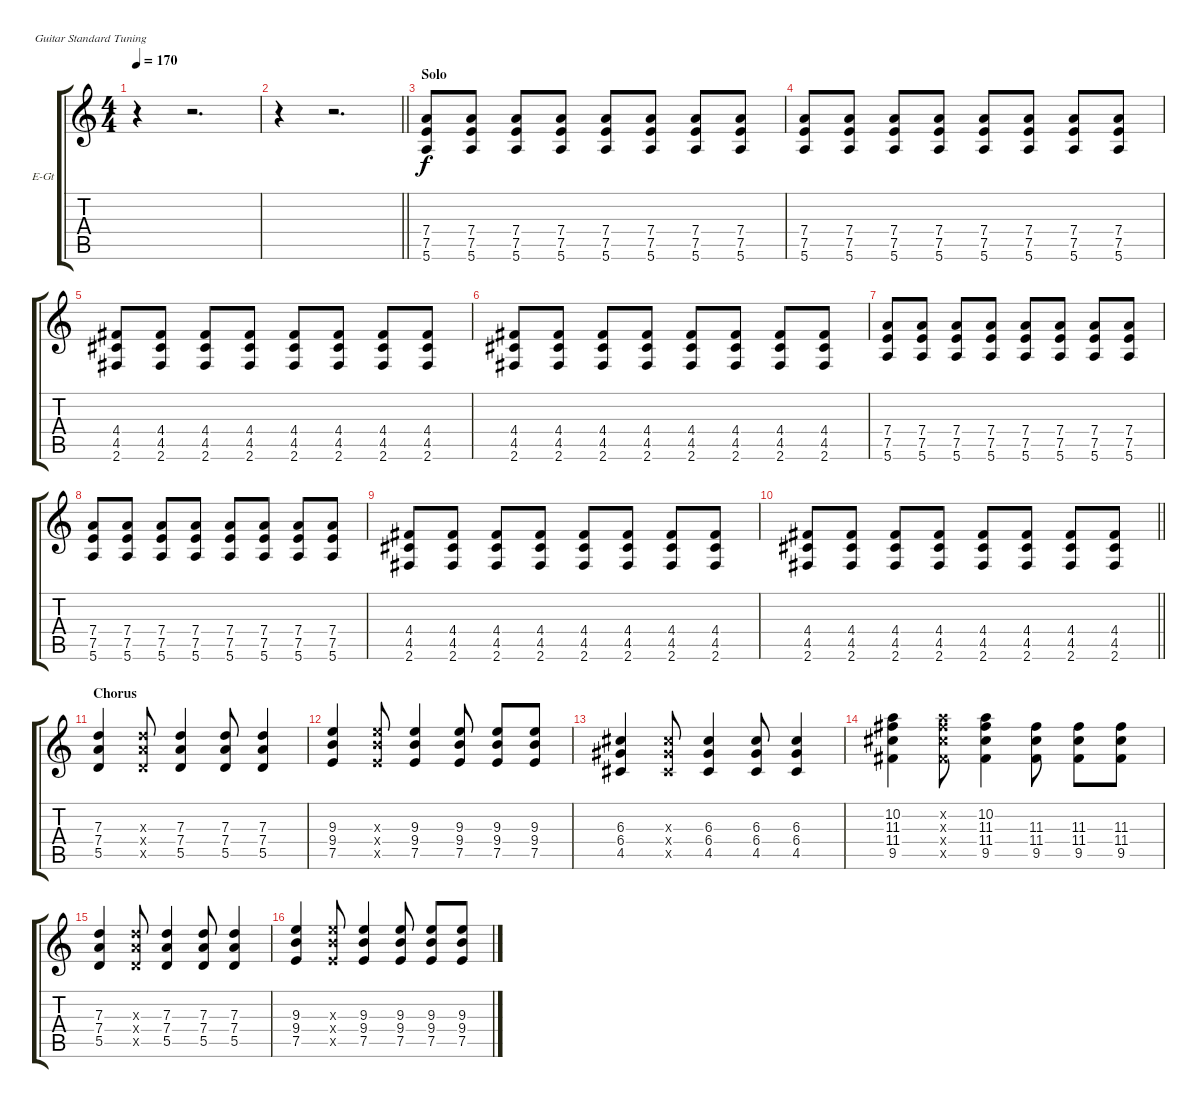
\bracketExtendMode groupsimilarinstruments
\firstSystemTrackNameOrientation horizontal
\otherSystemsTrackNameOrientation horizontal
\track ("Guitar" "E-Gt") {instrument distortionguitar}
\staff {score tabs}
\tuning (E4 B3 G3 D3 A2 E2)
\ts (4 4)
\tempo 170
\clef g2
\ks c
r.4{dy f} r.2{d} |
\barLineRight lightlight
r.4 r.2{d} |
\section ("" "Solo")
(7.4 7.5 5.6).8 (7.4 7.5 5.6).8 (7.4 7.5 5.6).8 (7.4 7.5 5.6).8 (7.4 7.5 5.6).8 (7.4 7.5 5.6).8 (7.4 7.5 5.6).8 (7.4 7.5 5.6).8 |
(7.4 7.5 5.6).8 (7.4 7.5 5.6).8 (7.4 7.5 5.6).8 (7.4 7.5 5.6).8 (7.4 7.5 5.6).8 (7.4 7.5 5.6).8 (7.4 7.5 5.6).8 (7.4 7.5 5.6).8 |
(4.4 4.5 2.6).8 (4.4 4.5 2.6).8 (4.4 4.5 2.6).8 (4.4 4.5 2.6).8 (4.4 4.5 2.6).8 (4.4 4.5 2.6).8 (4.4 4.5 2.6).8 (4.4 4.5 2.6).8 |
(4.4 4.5 2.6).8 (4.4 4.5 2.6).8 (4.4 4.5 2.6).8 (4.4 4.5 2.6).8 (4.4 4.5 2.6).8 (4.4 4.5 2.6).8 (4.4 4.5 2.6).8 (4.4 4.5 2.6).8 |
(7.4 7.5 5.6).8 (7.4 7.5 5.6).8 (7.4 7.5 5.6).8 (7.4 7.5 5.6).8 (7.4 7.5 5.6).8 (7.4 7.5 5.6).8 (7.4 7.5 5.6).8 (7.4 7.5 5.6).8 |
(7.4 7.5 5.6).8 (7.4 7.5 5.6).8 (7.4 7.5 5.6).8 (7.4 7.5 5.6).8 (7.4 7.5 5.6).8 (7.4 7.5 5.6).8 (7.4 7.5 5.6).8 (7.4 7.5 5.6).8 |
(4.4 4.5 2.6).8 (4.4 4.5 2.6).8 (4.4 4.5 2.6).8 (4.4 4.5 2.6).8 (4.4 4.5 2.6).8 (4.4 4.5 2.6).8 (4.4 4.5 2.6).8 (4.4 4.5 2.6).8 |
\barLineRight lightlight
(4.4 4.5 2.6).8 (4.4 4.5 2.6).8 (4.4 4.5 2.6).8 (4.4 4.5 2.6).8 (4.4 4.5 2.6).8 (4.4 4.5 2.6).8 (4.4 4.5 2.6).8 (4.4 4.5 2.6).8 |
\section ("" "Chorus")
(7.3 7.4 5.5).4 (7.3{x} 7.4{x} 5.5{x}).8 (7.3 7.4 5.5).4 (7.3 7.4 5.5).8 (7.3 7.4 5.5).4 |
(9.3 9.4 7.5).4 (9.3{x} 9.4{x} 7.5{x}).8 (9.3 9.4 7.5).4 (9.3 9.4 7.5).8 (9.3 9.4 7.5).8 (9.3 9.4 7.5).8 |
(6.3 6.4 4.5).4 (6.3{x} 6.4{x} 4.5{x}).8 (6.3 6.4 4.5).4 (6.3 6.4 4.5).8 (6.3 6.4 4.5).4 |
(10.2 11.3 11.4 9.5).4 (10.2{x} 11.3{x} 11.4{x} 9.5{x}).8 (10.2 11.3 11.4 9.5).4 (11.3 11.4 9.5).8 (11.3 11.4 9.5).8 (11.3 11.4 9.5).8 |
(7.3 7.4 5.5).4 (7.3{x} 7.4{x} 5.5{x}).8 (7.3 7.4 5.5).4 (7.3 7.4 5.5).8 (7.3 7.4 5.5).4 |
(9.3 9.4 7.5).4 (9.3{x} 9.4{x} 7.5{x}).8 (9.3 9.4 7.5).4 (9.3 9.4 7.5).8 (9.3 9.4 7.5).8 (9.3 9.4 7.5).8
